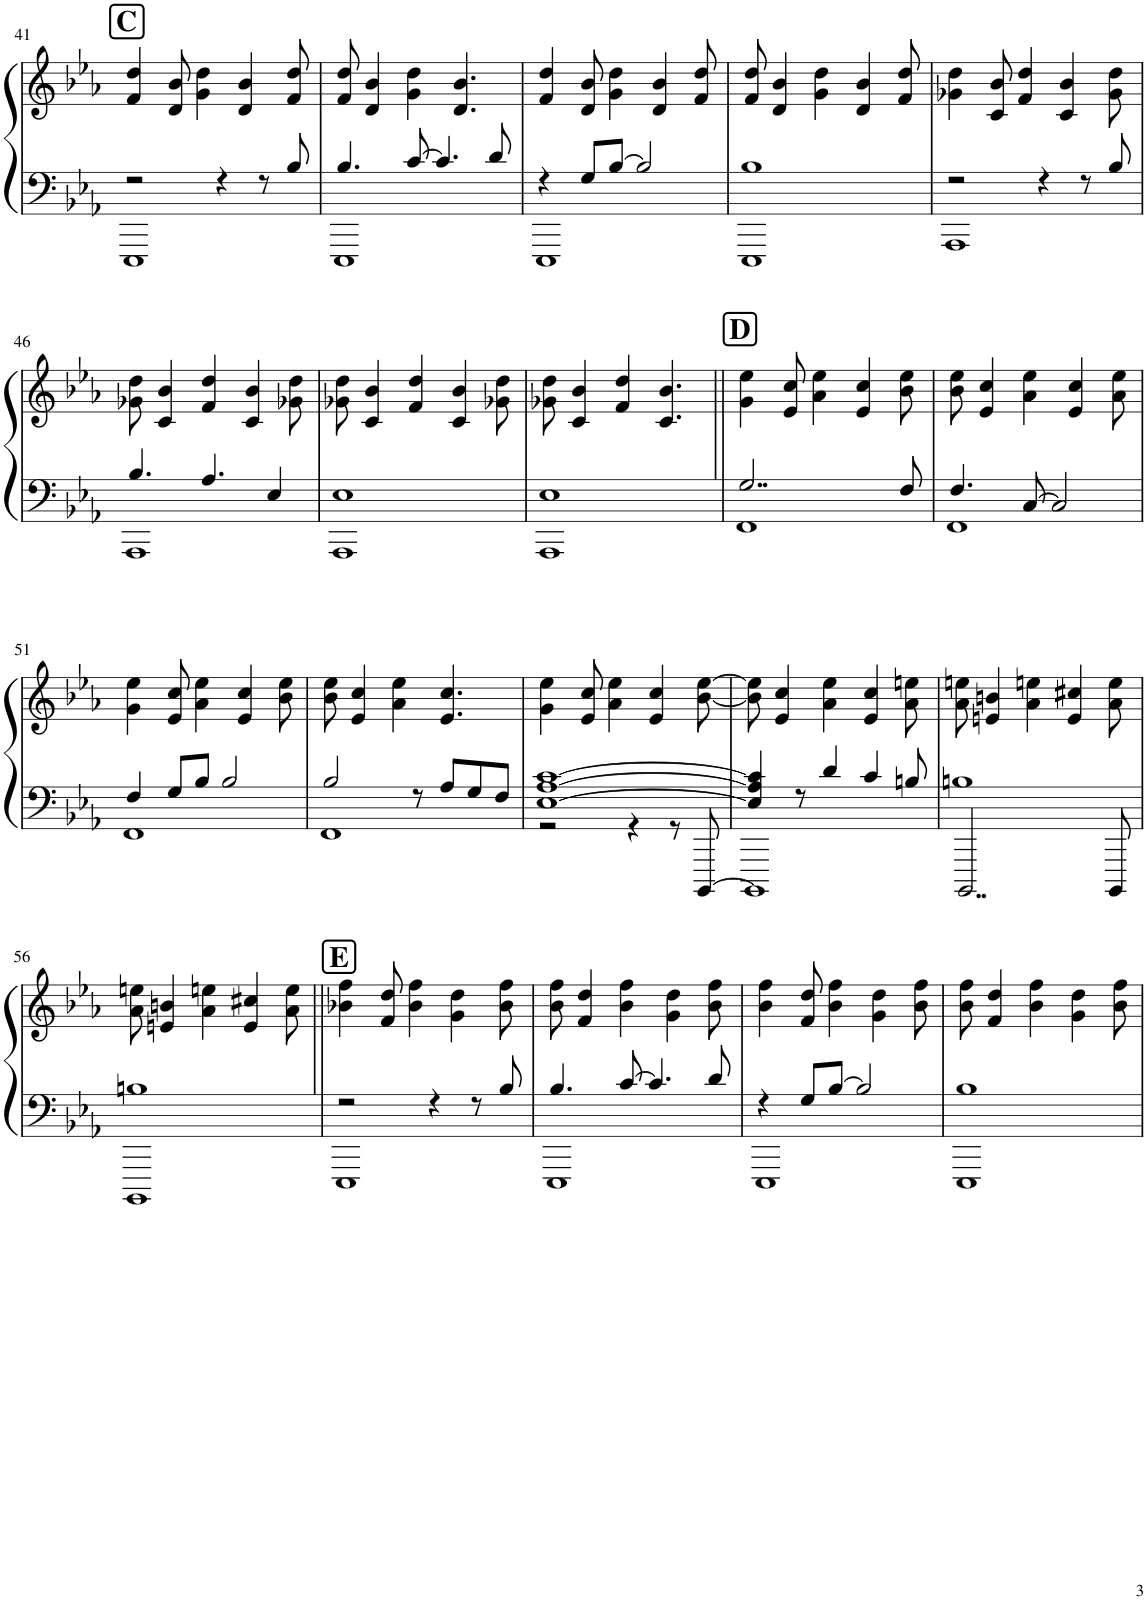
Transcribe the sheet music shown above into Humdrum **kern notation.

**kern	**kern
*part1	*part1
*staff2	*staff1
*I"Piano	*
*I'Pno	*
!!LO:PB:g=z
*clefF4	*clefG2
*k[b-e-a-]	*k[b-e-a-]
*M4/4	*M4/4
=41	=41
*^	*
!	!	!LO:TX:a:B:t=C
2r	1EEE-	4f/ 4dd/
.	.	8d/ 8b-/
.	.	4g\ 4dd\
4r	.	.
.	.	4d/ 4b-/
8r	.	.
8B-/	.	8f/ 8dd/
=42	=42	=42
4.B-/	1EEE-	8f/ 8dd/
.	.	4d/ 4b-/
[8c/	.	4g\ 4dd\
4.c/]	.	.
.	.	4.d/ 4.b-/
8d/	.	.
=43	=43	=43
4r	1EEE-	4f/ 4dd/
8G/L	.	8d/ 8b-/
[8B-/J	.	4g\ 4dd\
2B-/]	.	.
.	.	4d/ 4b-/
.	.	8f/ 8dd/
=44	=44	=44
1B-	1EEE-	8f/ 8dd/
.	.	4d/ 4b-/
.	.	4g\ 4dd\
.	.	4d/ 4b-/
.	.	8f/ 8dd/
=45	=45	=45
2r	1AAA-	4g-X\ 4dd\
.	.	8c/ 8b-/
.	.	4f/ 4dd/
4r	.	.
.	.	4c/ 4b-/
8r	.	.
8B-/	.	8g-\ 8dd\
!!LO:LB:g=z
=46	=46	=46
4.B-/	1AAA-	8g-X\ 8dd\
.	.	4c/ 4b-/
4.A-/	.	4f/ 4dd/
.	.	4c/ 4b-/
4E-/	.	.
.	.	8g-X\ 8dd\
=47	=47	=47
1E-	1AAA-	8g-X\ 8dd\
.	.	4c/ 4b-/
.	.	4f/ 4dd/
.	.	4c/ 4b-/
.	.	8g-X\ 8dd\
=48	=48	=48
1E-	1AAA-	8g-X\ 8dd\
.	.	4c/ 4b-/
.	.	4f/ 4dd/
.	.	4.c/ 4.b-/
=49||	=49||	=49||
!	!	!LO:TX:a:B:t=D
2..G/	1FF	4g\ 4ee-\
.	.	8e-/ 8cc/
.	.	4a-\ 4ee-\
.	.	4e-/ 4cc/
8F/	.	8b-\ 8ee-\
=50	=50	=50
4.F/	1FF	8b-\ 8ee-\
.	.	4e-/ 4cc/
[8C/	.	4a-\ 4ee-\
2C/]	.	.
.	.	4e-/ 4cc/
.	.	8a-\ 8ee-\
!!LO:LB:g=z
=51	=51	=51
4F/	1FF	4g\ 4ee-\
8G/L	.	8e-/ 8cc/
8B-/J	.	4a-\ 4ee-\
2B-/	.	.
.	.	4e-/ 4cc/
.	.	8b-\ 8ee-\
=52	=52	=52
2B-/	1FF	8b-\ 8ee-\
.	.	4e-/ 4cc/
.	.	4a-\ 4ee-\
8r	.	.
8A-/L	.	4.e-/ 4.cc/
8G/	.	.
8F/J	.	.
=53	=53	=53
[1E- [1A- [1c	2r	4g\ 4ee-\
.	.	8e-/ 8cc/
.	.	4a-\ 4ee-\
.	4r	.
.	.	4e-/ 4cc/
.	8r	.
.	[8BBBB-/	[8b-\ [8ee-\
=54	=54	=54
4E-/] 4A-/] 4c/]	1BBBB-]	8b-\] 8ee-\]
.	.	4e-/ 4cc/
8r	.	.
4d/	.	4a-\ 4ee-\
4c/	.	4e-/ 4cc/
8Bn/	.	8a-\ 8een\
=55	=55	=55
1Bn	2..BBBB-/	8a-\ 8een\
.	.	4en/ 4bn/
.	.	4a-\ 4een\
.	.	4e/ 4cc#X/
.	8BBBB-/	8a-\ 8ee\
!!LO:LB:g=z
=56	=56	=56
1Bn	1BBBB-	8a-\ 8een\
.	.	4en/ 4bn/
.	.	4a-\ 4een\
.	.	4e/ 4cc#X/
.	.	8a-\ 8ee\
=57||	=57||	=57||
!	!	!LO:TX:a:B:t=E
2r	1EEE-	4b-X\ 4ff\
.	.	8f/ 8dd/
.	.	4b-\ 4ff\
4r	.	.
.	.	4g\ 4dd\
8r	.	.
8B-/	.	8b-\ 8ff\
=58	=58	=58
4.B-/	1EEE-	8b-\ 8ff\
.	.	4f/ 4dd/
[8c/	.	4b-\ 4ff\
4.c/]	.	.
.	.	4g\ 4dd\
8d/	.	8b-\ 8ff\
=59	=59	=59
4r	1EEE-	4b-\ 4ff\
8G/L	.	8f/ 8dd/
[8B-/J	.	4b-\ 4ff\
2B-/]	.	.
.	.	4g\ 4dd\
.	.	8b-\ 8ff\
=60	=60	=60
1B-	1EEE-	8b-\ 8ff\
.	.	4f/ 4dd/
.	.	4b-\ 4ff\
.	.	4g\ 4dd\
.	.	8b-\ 8ff\
*v	*v	*
=	=
*-	*-
